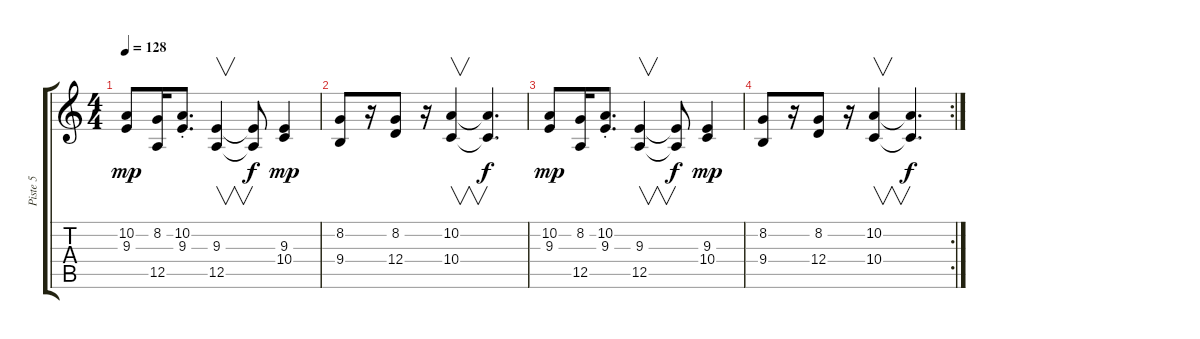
\track ("Piste 5" "Piste 5") {instrument lead5charang}
\staff {score tabs}
\tuning (E4 B3 G3 D3 A2 E2) {hide}
\ts (4 4)
\tempo 128
\clef g2
\ks c
(10.2 9.3).8{dy mp} (8.2 12.5).16 (10.2{st} 9.3{st}).8{d} (9.3 12.5).4{v} (9.3{t} 12.5{t}).8{dy f} (9.3 10.4).4{dy mp} |
(8.2 9.4).8 r.16 (8.2 12.4).8 r.16 (10.2 10.4).4{v} (10.2{t} 10.4{t}).4{d dy f} |
(10.2 9.3).8{dy mp} (8.2 12.5).16 (10.2{st} 9.3{st}).8{d} (9.3 12.5).4{v} (9.3{t} 12.5{t}).8{dy f} (9.3 10.4).4{dy mp} |
\rc 2
(8.2 9.4).8 r.16 (8.2 12.4).8 r.16 (10.2 10.4).4{v} (10.2{t} 10.4{t}).4{d dy f}
